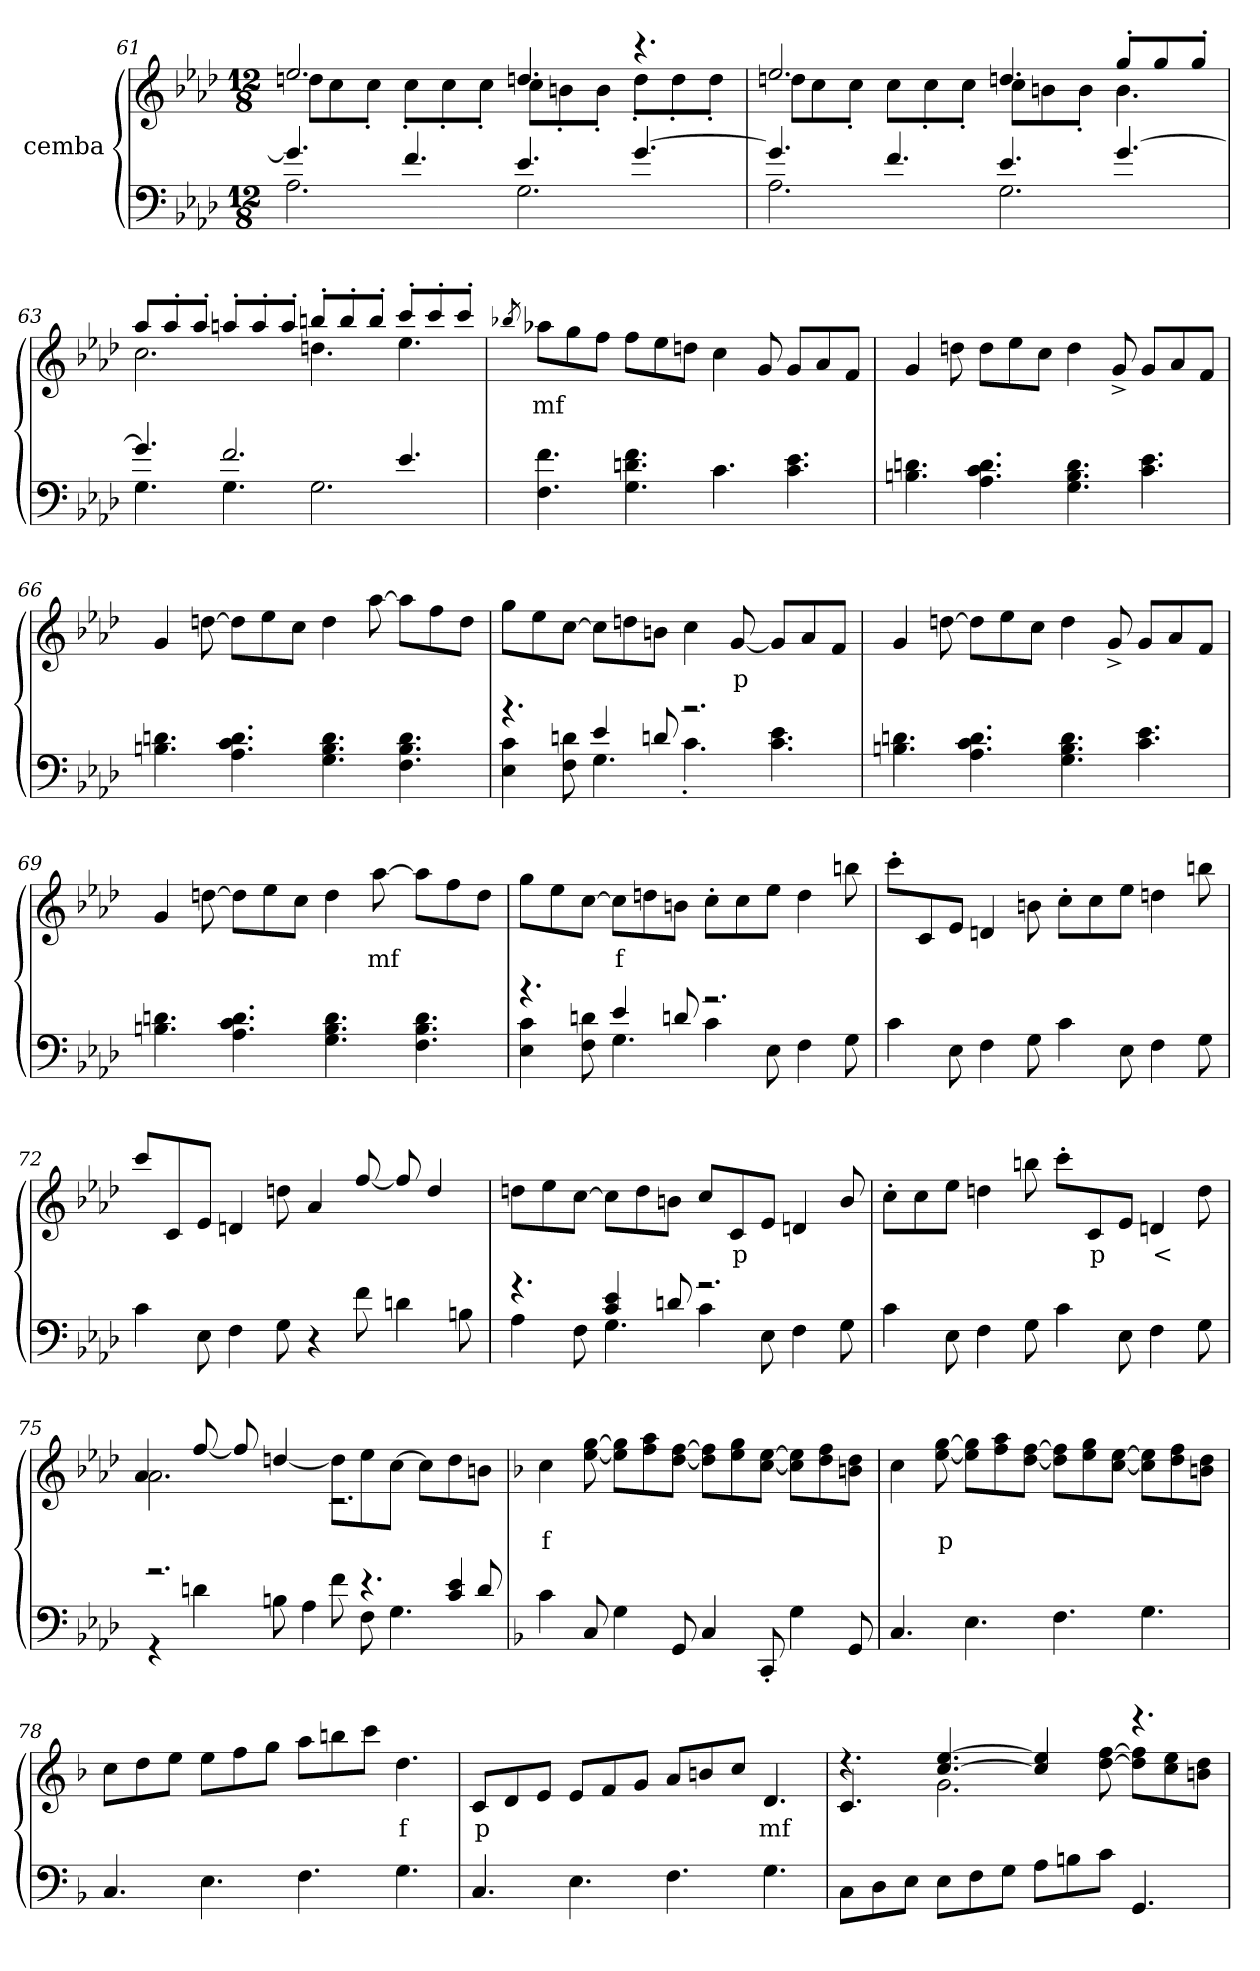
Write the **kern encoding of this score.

**kern	**kern	**text
*part2	*part1	*part1
*staff2	*staff1	*staff1
*I"cemba	*I"cemba	*
*clefF4	*clefG2	*
*k[b-e-a-d-]	*k[b-e-a-d-]	*
*M12/8	*M12/8	*
=61	=61	=61
*^	*^	*
4.g/]	2.A-\	2.ee-/	8ddn\L	.
.	.	.	8cc\	.
.	.	.	8cc'>\J	.
4.f/	.	.	8cc'>\L	.
.	.	.	8cc'>\	.
.	.	.	8cc'>\J	.
4.e-/	2.G\	4.ddn/	8cc\L	.
.	.	.	8bn'>\	.
.	.	.	8b'>\J	.
[4.g/	.	4.r	8dd'>\L	.
.	.	.	8dd'>\	.
.	.	.	8dd'>\J	.
=62	=62	=62	=62	=62
4.g/]	2.A-\	2.ee-/	8ddn\L	.
.	.	.	8cc\	.
.	.	.	8cc'>\J	.
4.f/	.	.	8cc\L	.
.	.	.	8cc'>\	.
.	.	.	8cc'>\J	.
4.e-/	2.G\	4.ddn/	8cc\L	.
.	.	.	8bn\	.
.	.	.	8b'>\J	.
[4.g/	.	8gg'>/L	4.b\	.
.	.	8gg/	.	.
.	.	8gg'>/J	.	.
=63	=63	=63	=63	=63
4.g/]	4.G\	8aa-/L	2.cc\	.
.	.	8aa-'>/	.	.
.	.	8aa-'>/J	.	.
2.f/	4.G\	8aan'>/L	.	.
.	.	8aa'>/	.	.
.	.	8aa'>/J	.	.
.	2.G\	8bbn'>/L	4.ddn\	.
.	.	8bb'>/	.	.
.	.	8bb'>/J	.	.
4.e-/	.	8ccc'>/L	4.ee-\	.
.	.	8ccc'>/	.	.
.	.	8ccc'>/J	.	.
*v	*v	*	*	*
*	*v	*v	*
=64	=64	=64
.	8qbb-X/	.
4.F\ 4.f\	8aa-X\L	mf
.	8gg\	.
.	8ff\J	.
4.G\ 4.dn\ 4.f\	8ff\L	.
.	8ee-\	.
.	8ddn\J	.
4.c\	4cc\	.
.	8g/	.
4.c\ 4.e-\	8g/L	.
.	8a-/	.
.	8f/J	.
=65	=65	=65
4.Bn\ 4.dn\	4g/	.
.	8ddn\	.
4.A-\ 4.c\ 4.d\	8dd\L	.
.	8ee-\	.
.	8cc\J	.
4.G\ 4.B\ 4.d\	4dd\	.
.	8g^>/	.
4.c\ 4.e-\	8g/L	.
.	8a-/	.
.	8f/J	.
=66	=66	=66
4.Bn\ 4.dn\	4g/	.
.	[8ddn\	.
4.A-\ 4.c\ 4.d\	8dd\L]	.
.	8ee-\	.
.	8cc\J	.
4.G\ 4.B\ 4.d\	4dd\	.
.	[8aa-\	.
4.F\ 4.B\ 4.d\	8aa-\L]	.
.	8ff\	.
.	8dd\J	.
=67	=67	=67
*^	*	*
4.r	4E-\ 4c\	8gg\L	.
.	.	8ee-\	.
.	8F\ 8dn\	[8cc\J	.
4e-/	4.G\	8cc\L]	.
.	.	8ddn\	.
8dn/	.	8bn\J	.
2.r	4.c'>\	4cc\	.
.	.	[8g/	p
.	4.c\ 4.e-\	8g/L]	.
.	.	8a-/	.
.	.	8f/J	.
*v	*v	*	*
=68	=68	=68
4.Bn\ 4.dn\	4g/	.
.	[8ddn\	.
4.A-\ 4.c\ 4.d\	8dd\L]	.
.	8ee-\	.
.	8cc\J	.
4.G\ 4.B\ 4.d\	4dd\	.
.	8g^>/	.
4.c\ 4.e-\	8g/L	.
.	8a-/	.
.	8f/J	.
=69	=69	=69
4.Bn\ 4.dn\	4g/	.
.	[8ddn\	.
4.A-\ 4.c\ 4.d\	8dd\L]	.
.	8ee-\	.
.	8cc\J	.
4.G\ 4.B\ 4.d\	4dd\	.
.	[8aa-\	mf
4.F\ 4.B\ 4.d\	8aa-\L]	.
.	8ff\	.
.	8dd\J	.
=70	=70	=70
*^	*	*
4.r	4E-\ 4c\	8gg\L	.
.	.	8ee-\	.
.	8F\ 8dn\	[8cc\J	.
4e-/	4.G\	8cc\L]	f
.	.	8ddn\	.
8dn/	.	8bn\J	.
2.r	4c\	8cc'>\L	.
.	.	8cc\	.
.	8E-\	8ee-\J	.
.	4F\	4dd\	.
.	8G\	8bbn\	.
*v	*v	*	*
=71	=71	=71
4c\	8ccc'>\L	.
.	8c/	.
8E-\	8e-/J	.
4F\	4dn/	.
8G\	8bn\	.
4c\	8cc'>\L	.
.	8cc\	.
8E-\	8ee-\J	.
4F\	4ddn\	.
8G\	8bbn\	.
=72	=72	=72
4c\	8ccc/L	.
.	8c/	.
8E-\	8e-/J	.
4F\	4dn/	.
8G\	8ddn\	.
4r	4a-/	.
8f\	[8ff/	.
4dn\	8ff/]	.
.	4dd/	.
8Bn\	.	.
=73	=73	=73
*^	*	*
4.r	4A-\	8ddn\L	.
.	.	8ee-\	.
.	8F\	[8cc\J	.
4c/ 4e-/	4.G\	8cc\L]	.
.	.	8dd\	.
8dn/	.	8bn\J	.
2.r	4c\	8cc/L	.
.	.	8c/	p
.	8E-\	8e-/J	.
.	4F\	4dn/	.
.	8G\	8b/	.
*v	*v	*	*
=74	=74	=74
4c\	8cc'>\L	.
.	8cc\	.
8E-\	8ee-\J	.
4F\	4ddn\	.
8G\	8bbn\	.
4c\	8ccc'>\L	.
.	8c/	p
8E-\	8e-/J	.
4F\	4dn/	<
8G\	8dd\	.
=75	=75	=75
*^	*^	*
2.r	4r	2.a-\	4a-/	.
.	4dn\	.	[8ff/	.
.	.	.	8ff/]	.
.	8Bn\	.	[4ddn/	.
.	4A-\	.	.	.
8f\	.	8ddn\L]	2.r	.
4.r	8F\	8ee-\	.	.
.	4.G\	[8cc\J	.	.
.	.	8cc\L]	.	.
4c/ 4e-/	.	8dd\	.	.
.	8d/	8bn\J	.	.
*v	*v	*	*	*
*	*v	*v	*
=76	=76	=76
*k[b-]	*k[b-]	*
4c\	4cc\	f
8C/	[8ee\ [8gg\	.
4G\	8ee\] 8gg\]L	.
.	8ff\ 8aa\	.
8GG/	[8dd\ [8ff\J	.
4C/	8dd\] 8ff\]L	.
.	8ee\ 8gg\	.
8CC'>/	[8cc\ [8ee\J	.
4G\	8cc\] 8ee\]L	.
.	8dd\ 8ff\	.
8GG/	8bn\ 8dd\J	.
=77	=77	=77
4.C/	4cc\	.
.	[8ee\ [8gg\	p
4.E\	8ee\] 8gg\]L	.
.	8ff\ 8aa\	.
.	[8dd\ [8ff\J	.
4.F\	8dd\] 8ff\]L	.
.	8ee\ 8gg\	.
.	[8cc\ [8ee\J	.
4.G\	8cc\] 8ee\]L	.
.	8dd\ 8ff\	.
.	8bn\ 8dd\J	.
=78	=78	=78
4.C/	8cc\L	.
.	8dd\	.
.	8ee\J	.
4.E\	8ee\L	.
.	8ff\	.
.	8gg\J	.
4.F\	8aa\L	.
.	8bbn\	.
.	8ccc\J	.
4.G\	4.dd\	f
=79	=79	=79
4.C/	8c/L	p
.	8d/	.
.	8e/J	.
4.E\	8e/L	.
.	8f/	.
.	8g/J	.
4.F\	8a/L	.
.	8bn/	.
.	8cc/J	.
4.G\	4.d/	mf
=80	=80	=80
*	*^	*
8C\L	4.r	4.c/	.
8D\	.	.	.
8E\J	.	.	.
8E\L	[4.cc/ [4.ee/	2.g\	.
8F\	.	.	.
8G\J	.	.	.
8A\L	4cc/] 4ee/]	.	.
8Bn\	.	.	.
8c\J	[8dd\ [8ff\	.	.
4.GG/	4.r	8dd\] 8ff\]L	.
.	.	8cc\ 8ee\	.
.	.	8bn\ 8dd\J	.
*	*v	*v	*
=	=	=
*-	*-	*-
